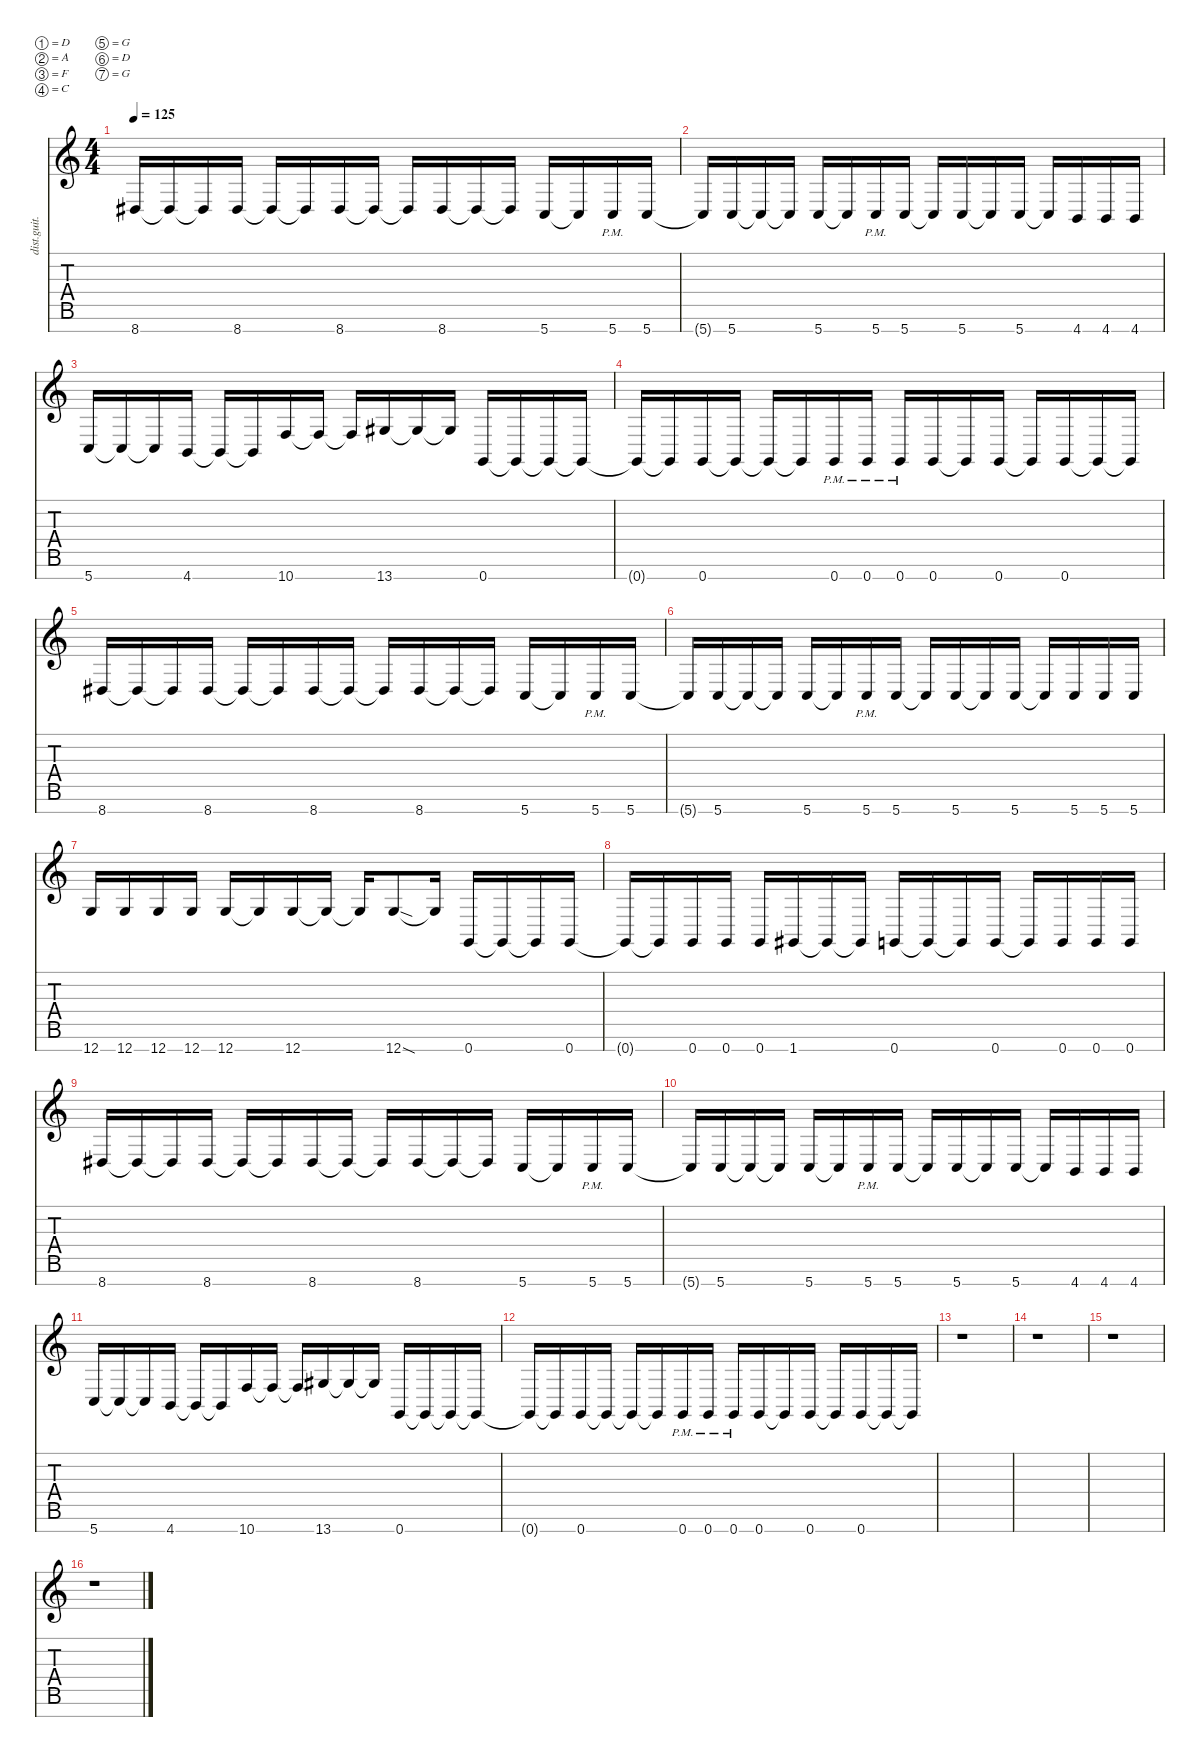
\defaultSystemsLayout 4
\hideDynamics
\bracketExtendMode nobrackets
\otherSystemsTrackNameOrientation horizontal
\track ("riff" "dist.guit.") {instrument distortionguitar}
\staff {score tabs}
\tuning (D4 A3 F3 C3 G2 D2 G1)
\ts (4 4)
\tempo 125
\clef g2
\ks c
8.7{acc #}.16{dy mf beam Up} 8.7{t acc #}.16{beam Up} 8.7{t acc #}.16{beam Up} 8.7{acc #}.16{beam Up} 8.7{t acc #}.16{beam Up} 8.7{t acc #}.16{beam Up} 8.7{acc #}.16{beam Up} 8.7{t acc #}.16{beam Up} 8.7{t acc #}.16{beam Up} 8.7{acc #}.16{beam Up} 8.7{t acc #}.16{beam Up} 8.7{t acc #}.16{beam Up} 5.7.16{beam Up} 5.7{t}.16{beam Up} 5.7{pm}.16{beam Up} 5.7.16{beam Up} |
5.7{t}.16{beam Up} 5.7.16{beam Up} 5.7{t}.16{beam Up} 5.7{t}.16{beam Up} 5.7.16{beam Up} 5.7{t}.16{beam Up} 5.7{pm}.16{beam Up} 5.7.16{beam Up} 5.7{t}.16{beam Up} 5.7.16{beam Up} 5.7{t}.16{beam Up} 5.7.16{beam Up} 5.7{t}.16{beam Up} 4.7.16{beam Up} 4.7.16{beam Up} 4.7.16{beam Up} |
5.7.16{beam Up} 5.7{t}.16{beam Up} 5.7{t}.16{beam Up} 4.7.16{beam Up} 4.7{t}.16{beam Up} 4.7{t}.16{beam Up} 10.7.16{beam Up} 10.7{t}.16{beam Up} 10.7{t}.16{beam Up} 13.7{acc #}.16{beam Up} 13.7{t acc #}.16{beam Up} 13.7{t acc #}.16{beam Up} 0.7.16{beam Up} 0.7{t}.16{beam Up} 0.7{t}.16{beam Up} 0.7{t}.16{beam Up} |
0.7{t}.16{beam Up} 0.7{t}.16{beam Up} 0.7.16{beam Up} 0.7{t}.16{beam Up} 0.7{t}.16{beam Up} 0.7{t}.16{beam Up} 0.7{pm}.16{beam Up} 0.7{pm}.16{beam Up} 0.7{pm}.16{beam Up} 0.7.16{beam Up} 0.7{t}.16{beam Up} 0.7.16{beam Up} 0.7{t}.16{beam Up} 0.7.16{beam Up} 0.7{t}.16{beam Up} 0.7{t}.16{beam Up} |
8.7{acc #}.16{beam Up} 8.7{t acc #}.16{beam Up} 8.7{t acc #}.16{beam Up} 8.7{acc #}.16{beam Up} 8.7{t acc #}.16{beam Up} 8.7{t acc #}.16{beam Up} 8.7{acc #}.16{beam Up} 8.7{t acc #}.16{beam Up} 8.7{t acc #}.16{beam Up} 8.7{acc #}.16{beam Up} 8.7{t acc #}.16{beam Up} 8.7{t acc #}.16{beam Up} 5.7.16{beam Up} 5.7{t}.16{beam Up} 5.7{pm}.16{beam Up} 5.7.16{beam Up} |
5.7{t}.16{beam Up} 5.7.16{beam Up} 5.7{t}.16{beam Up} 5.7{t}.16{beam Up} 5.7.16{beam Up} 5.7{t}.16{beam Up} 5.7{pm}.16{beam Up} 5.7.16{beam Up} 5.7{t}.16{beam Up} 5.7.16{beam Up} 5.7{t}.16{beam Up} 5.7.16{beam Up} 5.7{t}.16{beam Up} 5.7.16{beam Up} 5.7.16{beam Up} 5.7.16{beam Up} |
12.7.16{beam Up} 12.7.16{beam Up} 12.7.16{beam Up} 12.7.16{beam Up} 12.7.16{beam Up} 12.7{t}.16{beam Up} 12.7.16{beam Up} 12.7{t}.16{beam Up} 12.7{t}.16{beam Up} 12.7{sod}.8{beam Up} 12.7{t}.16{beam Up} 0.7.16{beam Up} 0.7{t}.16{beam Up} 0.7{t}.16{beam Up} 0.7.16{beam Up} |
0.7{t}.16{beam Up} 0.7{t}.16{beam Up} 0.7.16{beam Up} 0.7.16{beam Up} 0.7.16{beam Up} 1.7{acc #}.16{beam Up} 1.7{t acc #}.16{beam Up} 1.7{t acc #}.16{beam Up} 0.7.16{beam Up} 0.7{t}.16{beam Up} 0.7{t}.16{beam Up} 0.7.16{beam Up} 0.7{t}.16{beam Up} 0.7.16{beam Up} 0.7.16{beam Up} 0.7.16{beam Up} |
8.7{acc #}.16{beam Up} 8.7{t acc #}.16{beam Up} 8.7{t acc #}.16{beam Up} 8.7{acc #}.16{beam Up} 8.7{t acc #}.16{beam Up} 8.7{t acc #}.16{beam Up} 8.7{acc #}.16{beam Up} 8.7{t acc #}.16{beam Up} 8.7{t acc #}.16{beam Up} 8.7{acc #}.16{beam Up} 8.7{t acc #}.16{beam Up} 8.7{t acc #}.16{beam Up} 5.7.16{beam Up} 5.7{t}.16{beam Up} 5.7{pm}.16{beam Up} 5.7.16{beam Up} |
5.7{t}.16{beam Up} 5.7.16{beam Up} 5.7{t}.16{beam Up} 5.7{t}.16{beam Up} 5.7.16{beam Up} 5.7{t}.16{beam Up} 5.7{pm}.16{beam Up} 5.7.16{beam Up} 5.7{t}.16{beam Up} 5.7.16{beam Up} 5.7{t}.16{beam Up} 5.7.16{beam Up} 5.7{t}.16{beam Up} 4.7.16{beam Up} 4.7.16{beam Up} 4.7.16{beam Up} |
5.7.16{beam Up} 5.7{t}.16{beam Up} 5.7{t}.16{beam Up} 4.7.16{beam Up} 4.7{t}.16{beam Up} 4.7{t}.16{beam Up} 10.7.16{beam Up} 10.7{t}.16{beam Up} 10.7{t}.16{beam Up} 13.7{acc #}.16{beam Up} 13.7{t acc #}.16{beam Up} 13.7{t acc #}.16{beam Up} 0.7.16{beam Up} 0.7{t}.16{beam Up} 0.7{t}.16{beam Up} 0.7{t}.16{beam Up} |
0.7{t}.16{beam Up} 0.7{t}.16{beam Up} 0.7.16{beam Up} 0.7{t}.16{beam Up} 0.7{t}.16{beam Up} 0.7{t}.16{beam Up} 0.7{pm}.16{beam Up} 0.7{pm}.16{beam Up} 0.7{pm}.16{beam Up} 0.7.16{beam Up} 0.7{t}.16{beam Up} 0.7.16{beam Up} 0.7{t}.16{beam Up} 0.7.16{beam Up} 0.7{t}.16{beam Up} 0.7{t}.16{beam Up} |
r.1{beam Down} |
r.1{beam Down} |
r.1{beam Down} |
r.1{beam Down}
